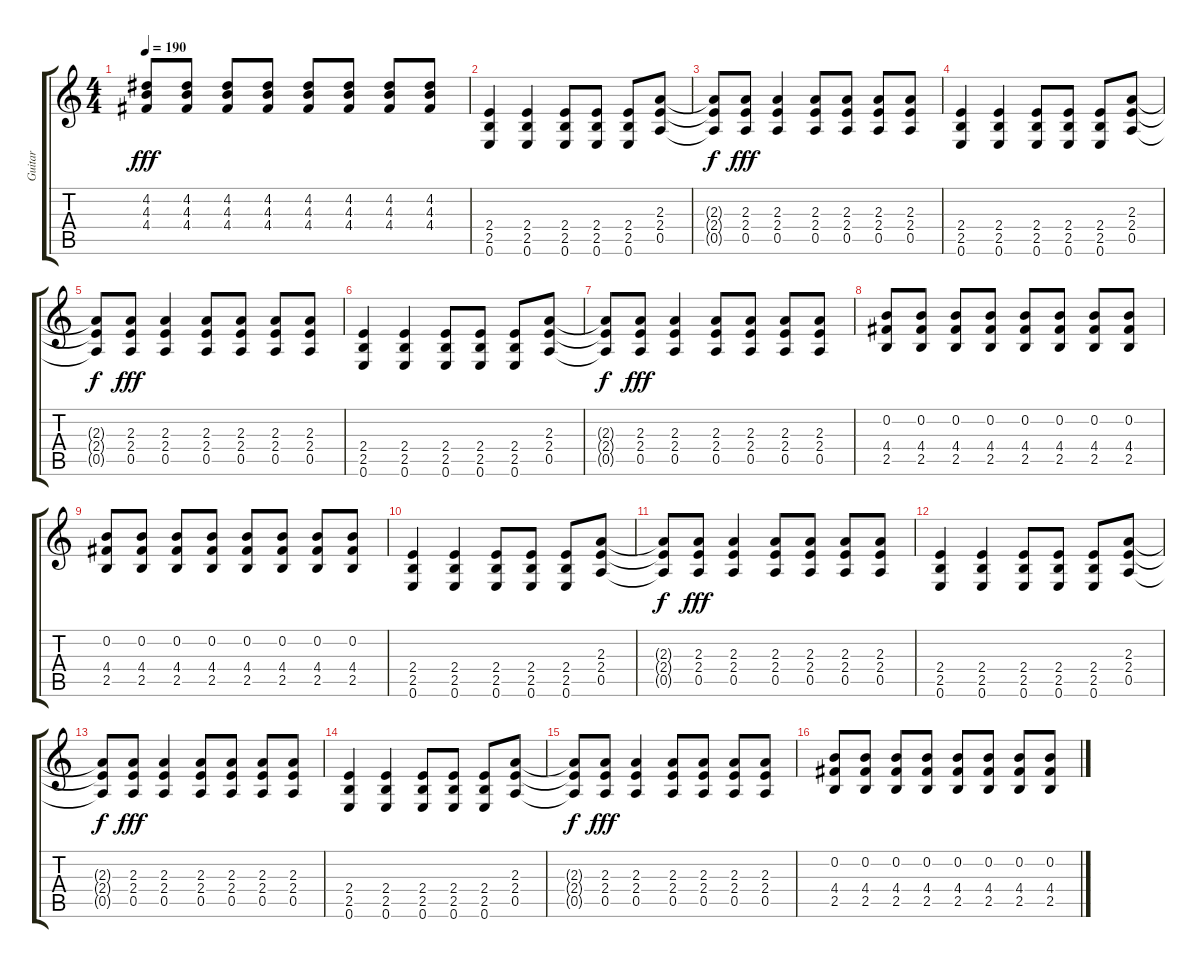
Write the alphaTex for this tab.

\track ("Guitar" "Guitar") {instrument distortionguitar}
\staff {score tabs}
\tuning (E4 B3 G3 D3 A2 E2) {hide}
\ts (4 4)
\tempo 190
\clef g2
\ks c
(4.2 4.3 4.4).8{dy fff} (4.2 4.3 4.4).8 (4.2 4.3 4.4).8 (4.2 4.3 4.4).8 (4.2 4.3 4.4).8 (4.2 4.3 4.4).8 (4.2 4.3 4.4).8 (4.2 4.3 4.4).8 |
(2.4 2.5 0.6).4 (2.4 2.5 0.6).4 (2.4 2.5 0.6).8 (2.4 2.5 0.6).8 (2.4 2.5 0.6).8 (2.3 2.4 0.5).8 |
(2.3{t} 2.4{t} 0.5{t}).8{dy f} (2.3 2.4 0.5).8{dy fff} (2.3 2.4 0.5).4 (2.3 2.4 0.5).8 (2.3 2.4 0.5).8 (2.3 2.4 0.5).8 (2.3 2.4 0.5).8 |
(2.4 2.5 0.6).4 (2.4 2.5 0.6).4 (2.4 2.5 0.6).8 (2.4 2.5 0.6).8 (2.4 2.5 0.6).8 (2.3 2.4 0.5).8 |
(2.3{t} 2.4{t} 0.5{t}).8{dy f} (2.3 2.4 0.5).8{dy fff} (2.3 2.4 0.5).4 (2.3 2.4 0.5).8 (2.3 2.4 0.5).8 (2.3 2.4 0.5).8 (2.3 2.4 0.5).8 |
(2.4 2.5 0.6).4 (2.4 2.5 0.6).4 (2.4 2.5 0.6).8 (2.4 2.5 0.6).8 (2.4 2.5 0.6).8 (2.3 2.4 0.5).8 |
(2.3{t} 2.4{t} 0.5{t}).8{dy f} (2.3 2.4 0.5).8{dy fff} (2.3 2.4 0.5).4 (2.3 2.4 0.5).8 (2.3 2.4 0.5).8 (2.3 2.4 0.5).8 (2.3 2.4 0.5).8 |
(0.2 4.4 2.5).8 (0.2 4.4 2.5).8 (0.2 4.4 2.5).8 (0.2 4.4 2.5).8 (0.2 4.4 2.5).8 (0.2 4.4 2.5).8 (0.2 4.4 2.5).8 (0.2 4.4 2.5).8 |
(0.2 4.4 2.5).8 (0.2 4.4 2.5).8 (0.2 4.4 2.5).8 (0.2 4.4 2.5).8 (0.2 4.4 2.5).8 (0.2 4.4 2.5).8 (0.2 4.4 2.5).8 (0.2 4.4 2.5).8 |
(2.4 2.5 0.6).4 (2.4 2.5 0.6).4 (2.4 2.5 0.6).8 (2.4 2.5 0.6).8 (2.4 2.5 0.6).8 (2.3 2.4 0.5).8 |
(2.3{t} 2.4{t} 0.5{t}).8{dy f} (2.3 2.4 0.5).8{dy fff} (2.3 2.4 0.5).4 (2.3 2.4 0.5).8 (2.3 2.4 0.5).8 (2.3 2.4 0.5).8 (2.3 2.4 0.5).8 |
(2.4 2.5 0.6).4 (2.4 2.5 0.6).4 (2.4 2.5 0.6).8 (2.4 2.5 0.6).8 (2.4 2.5 0.6).8 (2.3 2.4 0.5).8 |
(2.3{t} 2.4{t} 0.5{t}).8{dy f} (2.3 2.4 0.5).8{dy fff} (2.3 2.4 0.5).4 (2.3 2.4 0.5).8 (2.3 2.4 0.5).8 (2.3 2.4 0.5).8 (2.3 2.4 0.5).8 |
(2.4 2.5 0.6).4 (2.4 2.5 0.6).4 (2.4 2.5 0.6).8 (2.4 2.5 0.6).8 (2.4 2.5 0.6).8 (2.3 2.4 0.5).8 |
(2.3{t} 2.4{t} 0.5{t}).8{dy f} (2.3 2.4 0.5).8{dy fff} (2.3 2.4 0.5).4 (2.3 2.4 0.5).8 (2.3 2.4 0.5).8 (2.3 2.4 0.5).8 (2.3 2.4 0.5).8 |
(0.2 4.4 2.5).8 (0.2 4.4 2.5).8 (0.2 4.4 2.5).8 (0.2 4.4 2.5).8 (0.2 4.4 2.5).8 (0.2 4.4 2.5).8 (0.2 4.4 2.5).8 (0.2 4.4 2.5).8
